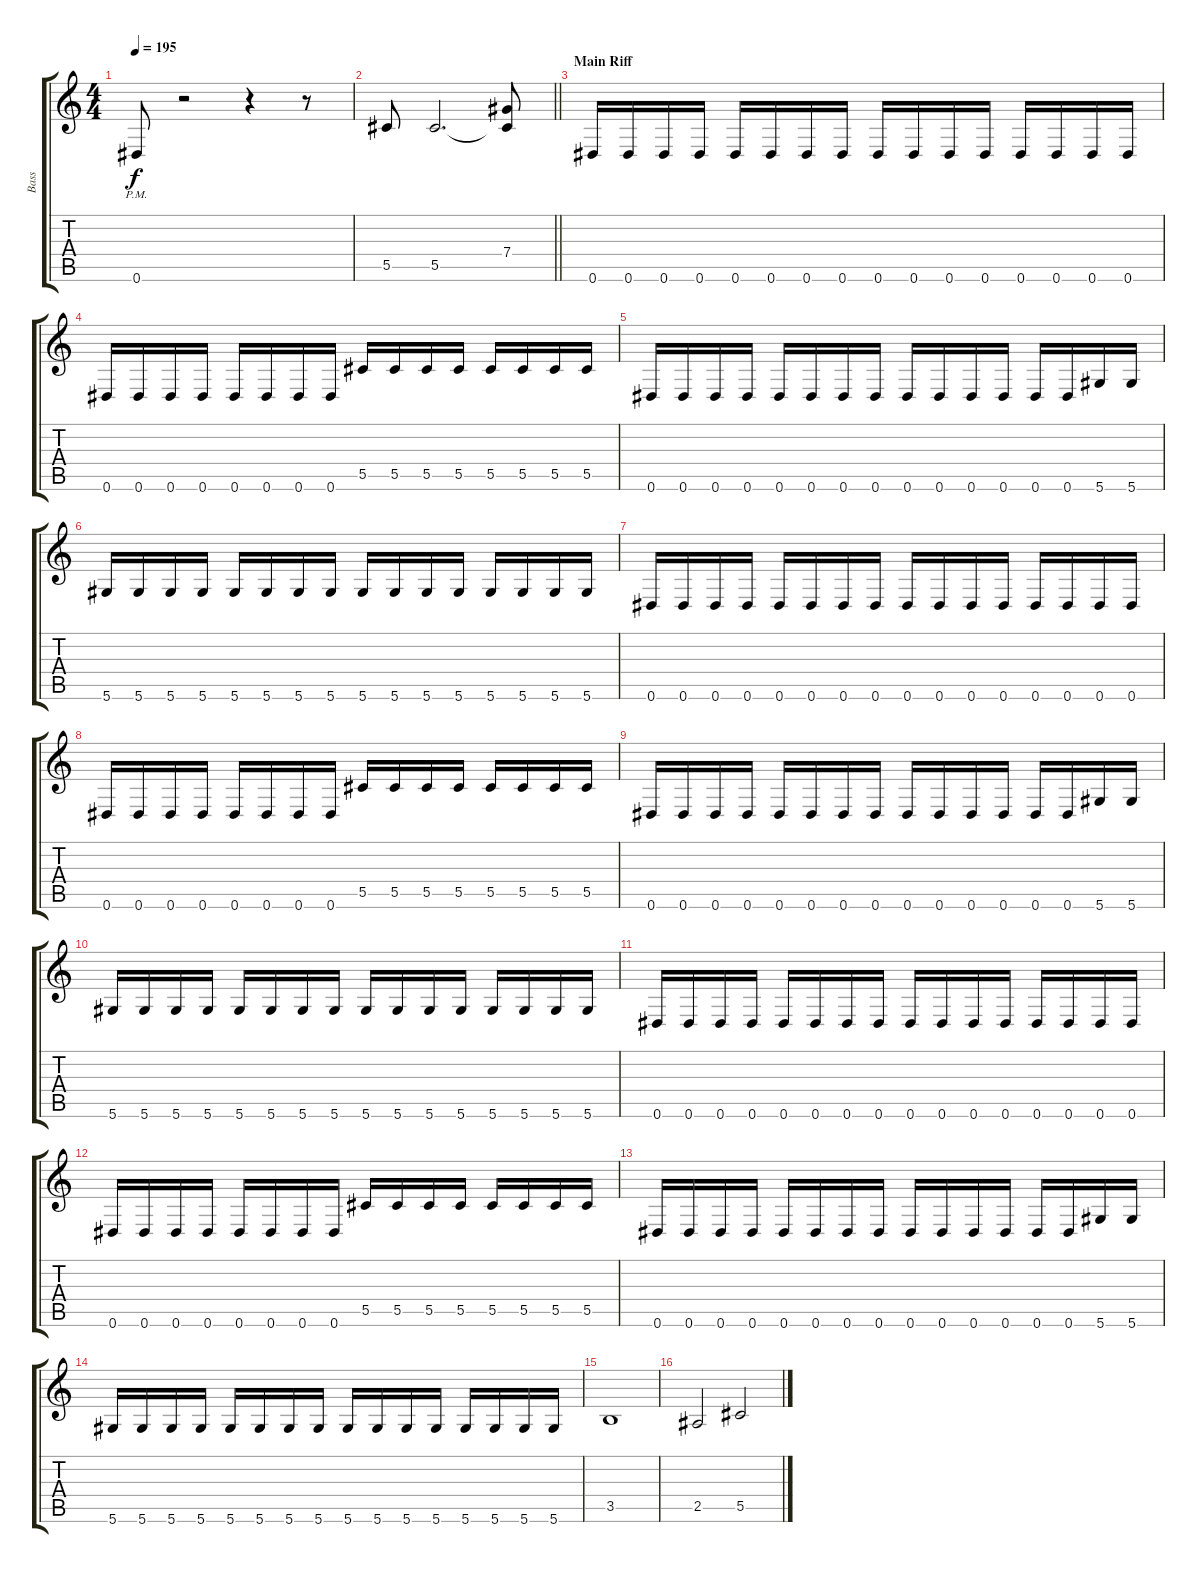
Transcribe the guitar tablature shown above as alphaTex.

\track ("Bass" "Bass") {instrument electricbassfinger}
\staff {score tabs}
\tuning (Eb4 Bb3 Gb3 Db3 Ab2 Eb2) {hide}
\ts (4 4)
\tempo 195
\clef g2
\ks c
0.6{pm}.8{dy f} r.2 r.4 r.8 |
\barLineRight lightlight
5.5.8 5.5.2{d} (7.4 5.5{t}).8 |
\section ("" "Main Riff")
0.6.16 0.6.16 0.6.16 0.6.16 0.6.16 0.6.16 0.6.16 0.6.16 0.6.16 0.6.16 0.6.16 0.6.16 0.6.16 0.6.16 0.6.16 0.6.16 |
0.6.16 0.6.16 0.6.16 0.6.16 0.6.16 0.6.16 0.6.16 0.6.16 5.5.16 5.5.16 5.5.16 5.5.16 5.5.16 5.5.16 5.5.16 5.5.16 |
0.6.16 0.6.16 0.6.16 0.6.16 0.6.16 0.6.16 0.6.16 0.6.16 0.6.16 0.6.16 0.6.16 0.6.16 0.6.16 0.6.16 5.6.16 5.6.16 |
5.6.16 5.6.16 5.6.16 5.6.16 5.6.16 5.6.16 5.6.16 5.6.16 5.6.16 5.6.16 5.6.16 5.6.16 5.6.16 5.6.16 5.6.16 5.6.16 |
0.6.16 0.6.16 0.6.16 0.6.16 0.6.16 0.6.16 0.6.16 0.6.16 0.6.16 0.6.16 0.6.16 0.6.16 0.6.16 0.6.16 0.6.16 0.6.16 |
0.6.16 0.6.16 0.6.16 0.6.16 0.6.16 0.6.16 0.6.16 0.6.16 5.5.16 5.5.16 5.5.16 5.5.16 5.5.16 5.5.16 5.5.16 5.5.16 |
0.6.16 0.6.16 0.6.16 0.6.16 0.6.16 0.6.16 0.6.16 0.6.16 0.6.16 0.6.16 0.6.16 0.6.16 0.6.16 0.6.16 5.6.16 5.6.16 |
5.6.16 5.6.16 5.6.16 5.6.16 5.6.16 5.6.16 5.6.16 5.6.16 5.6.16 5.6.16 5.6.16 5.6.16 5.6.16 5.6.16 5.6.16 5.6.16 |
0.6.16 0.6.16 0.6.16 0.6.16 0.6.16 0.6.16 0.6.16 0.6.16 0.6.16 0.6.16 0.6.16 0.6.16 0.6.16 0.6.16 0.6.16 0.6.16 |
0.6.16 0.6.16 0.6.16 0.6.16 0.6.16 0.6.16 0.6.16 0.6.16 5.5.16 5.5.16 5.5.16 5.5.16 5.5.16 5.5.16 5.5.16 5.5.16 |
0.6.16 0.6.16 0.6.16 0.6.16 0.6.16 0.6.16 0.6.16 0.6.16 0.6.16 0.6.16 0.6.16 0.6.16 0.6.16 0.6.16 5.6.16 5.6.16 |
5.6.16 5.6.16 5.6.16 5.6.16 5.6.16 5.6.16 5.6.16 5.6.16 5.6.16 5.6.16 5.6.16 5.6.16 5.6.16 5.6.16 5.6.16 5.6.16 |
3.5.1 |
2.5.2 5.5.2
